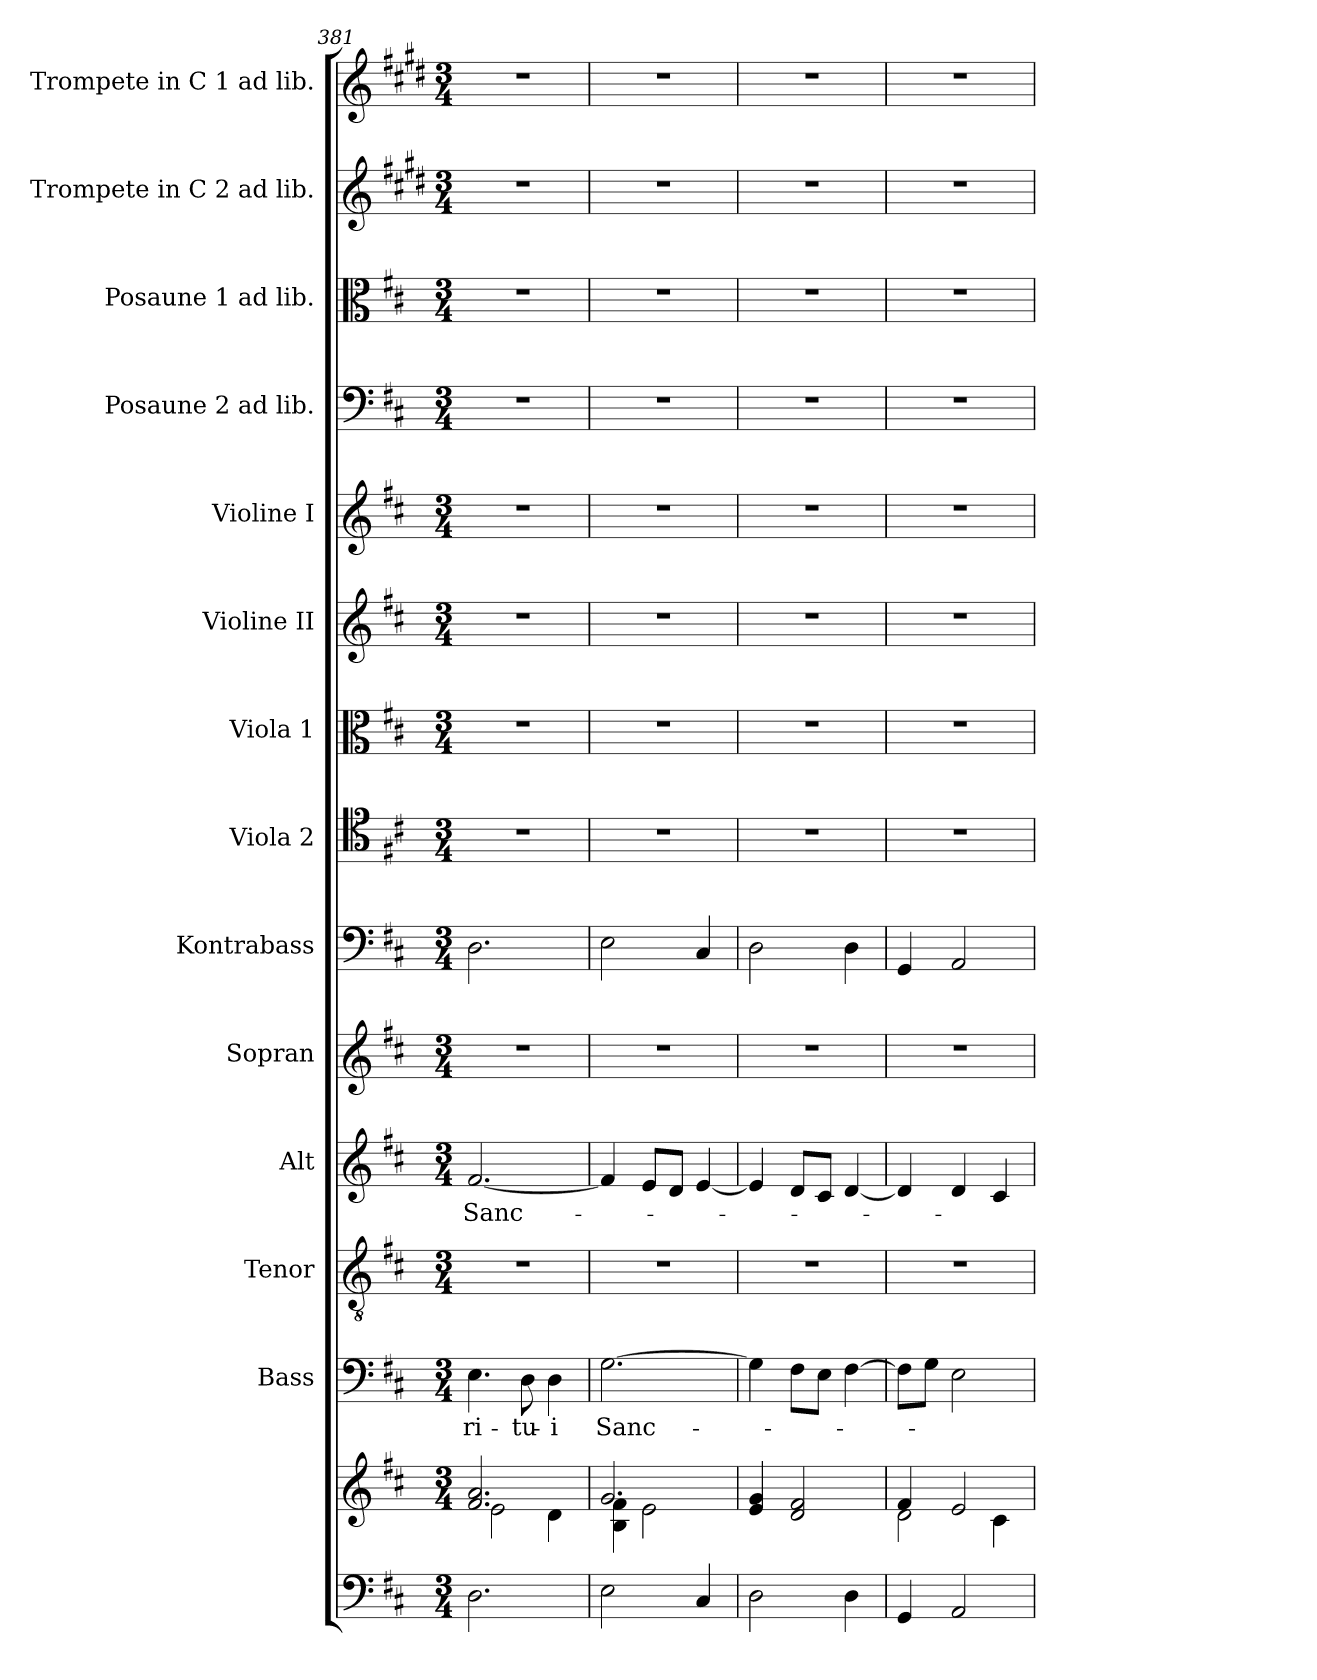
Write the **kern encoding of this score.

**kern	**kern	**kern	**text	**kern	**kern	**text	**kern	**kern	**kern	**kern	**kern	**kern	**kern	**kern	**kern	**kern
*part14	*part14	*part13	*part13	*part12	*part11	*part11	*part10	*part9	*part8	*part7	*part6	*part5	*part4	*part3	*part2	*part1
*staff15	*staff14	*staff13	*staff13	*staff12	*staff11	*staff11	*staff10	*staff9	*staff8	*staff7	*staff6	*staff5	*staff4	*staff3	*staff2	*staff1
*	*	*I"Bass	*	*I"Tenor	*I"Alt	*	*I"Sopran	*I"Kontrabass	*I"Viola 2	*I"Viola 1	*I"Violine II	*I"Violine I	*I"Posaune 2 ad lib.	*I"Posaune 1 ad lib.	*I"Trompete in C 2 ad lib.	*I"Trompete in C 1 ad lib.
*	*	*I'B.	*	*I'T.	*I'A.	*	*I'S.	*I'Kb.	*I'Vla. 2	*I'Vla. 1	*I'Vl. II	*I'Vl. I	*I'Pos. 2	*I'Pos. 1	*I'Trp. C 2	*I'Trp. C 1
!!LO:PB:g=z
*clefF4	*clefG2	*clefF4	*	*clefGv2	*clefG2	*	*clefG2	*clefF4	*clefC4	*clefC3	*clefG2	*clefG2	*clefF4	*clefC3	*clefG2	*clefG2
*	*	*	*	*	*	*	*	*ITrd7c12	*	*	*	*	*	*	*ITrd1c2	*ITrd1c2
*k[f#c#]	*k[f#c#]	*k[f#c#]	*	*k[f#c#]	*k[f#c#]	*	*k[f#c#]	*k[f#c#]	*k[f#c#]	*k[f#c#]	*k[f#c#]	*k[f#c#]	*k[f#c#]	*k[f#c#]	*k[f#c#]	*k[f#c#]
*D:	*D:	*D:	*	*D:	*D:	*	*D:	*D:	*D:	*D:	*D:	*D:	*D:	*D:	*D:	*D:
*M3/4	*M3/4	*M3/4	*	*M3/4	*M3/4	*	*M3/4	*M3/4	*M3/4	*M3/4	*M3/4	*M3/4	*M3/4	*M3/4	*M3/4	*M3/4
=381	=381	=381	=381	=381	=381	=381	=381	=381	=381	=381	=381	=381	=381	=381	=381	=381
*	*^	*	*	*	*	*	*	*	*	*	*	*	*	*	*	*
!	!	!	!	!LO:LY:b	!	!	!LO:LY:b	!	!	!	!	!	!	!	!	!	!
2.D\	2.f#/ 2.a/	2e\	4.E\	-ri-	2.r	[2.f#/	Sanc-	2.r	2.DD\	2.r	2.r	2.r	2.r	2.r	2.r	2.r	2.r
!	!	!	!	!LO:LY:b	!	!	!	!	!	!	!	!	!	!	!	!	!
.	.	.	8D\	-tu-	.	.	.	.	.	.	.	.	.	.	.	.	.
!	!	!	!	!LO:LY:b	!	!	!	!	!	!	!	!	!	!	!	!	!
.	.	4d\	4D\	-i	.	.	.	.	.	.	.	.	.	.	.	.	.
=382	=382	=382	=382	=382	=382	=382	=382	=382	=382	=382	=382	=382	=382	=382	=382	=382	=382
!	!	!	!	!LO:LY:b	!	!	!	!	!	!	!	!	!	!	!	!	!
2E\	2.g/	4B\ 4f#\	[2.G\	Sanc-	2.r	4f#/]	.	2.r	2EE\	2.r	2.r	2.r	2.r	2.r	2.r	2.r	2.r
.	.	2e\	.	.	.	8e/L	.	.	.	.	.	.	.	.	.	.	.
.	.	.	.	.	.	8d/J	.	.	.	.	.	.	.	.	.	.	.
4C#/	.	.	.	.	.	[4e/	.	.	4CC#/	.	.	.	.	.	.	.	.
*	*v	*v	*	*	*	*	*	*	*	*	*	*	*	*	*	*	*
=383	=383	=383	=383	=383	=383	=383	=383	=383	=383	=383	=383	=383	=383	=383	=383	=383
2D\	4e/ 4g/	4G\]	.	2.r	4e/]	.	2.r	2DD\	2.r	2.r	2.r	2.r	2.r	2.r	2.r	2.r
.	2d/ 2f#/	8F#\L	.	.	8d/L	.	.	.	.	.	.	.	.	.	.	.
.	.	8E\J	.	.	8c#/J	.	.	.	.	.	.	.	.	.	.	.
4D\	.	[4F#\	.	.	[4d/	.	.	4DD\	.	.	.	.	.	.	.	.
=384	=384	=384	=384	=384	=384	=384	=384	=384	=384	=384	=384	=384	=384	=384	=384	=384
*	*^	*	*	*	*	*	*	*	*	*	*	*	*	*	*	*
4GG/	4f#/	2d\	8F#\L]	.	2.r	4d/]	.	2.r	4GGG/	2.r	2.r	2.r	2.r	2.r	2.r	2.r	2.r
.	.	.	8G\J	.	.	.	.	.	.	.	.	.	.	.	.	.	.
2AA/	2e/	.	2E\	.	.	4d/	.	.	2AAA/	.	.	.	.	.	.	.	.
.	.	4c#\	.	.	.	4c#/	.	.	.	.	.	.	.	.	.	.	.
*	*v	*v	*	*	*	*	*	*	*	*	*	*	*	*	*	*	*
=	=	=	=	=	=	=	=	=	=	=	=	=	=	=	=	=
*-	*-	*-	*-	*-	*-	*-	*-	*-	*-	*-	*-	*-	*-	*-	*-	*-
